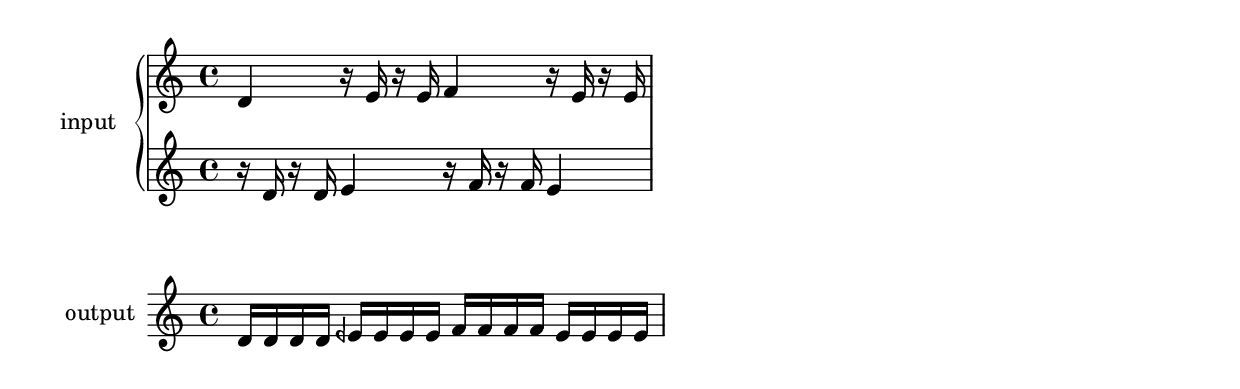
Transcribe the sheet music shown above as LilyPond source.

\version "2.16.2"

\header {
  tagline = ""
}

upo = \markup {
  \arrow-head #Y #UP ##t
}
downo = \markup {
  \arrow-head #Y #DOWN ##t
}

scalehi = {
  d'4
  r16 e' r e'
  f'4
  r16 e' r e'
}

scalelo = {
  r16 d' r d'
  e'4
  r16 f' r f'
  e'4
}

scaleboth = {
  d'16 d' d' d'
  eeh'16 eeh' eeh' eeh'
  f'16 f' f' f'
  eeh'16 eeh' eeh' eeh'
}

\new PianoStaff \with {
  instrumentName = #"input"
}
<<
  \new Staff = "scalehi" \scalehi
  \new Staff = "scalelo" \scalelo
>>

\new Staff \with {
  instrumentName = #"output"
}
\scaleboth

